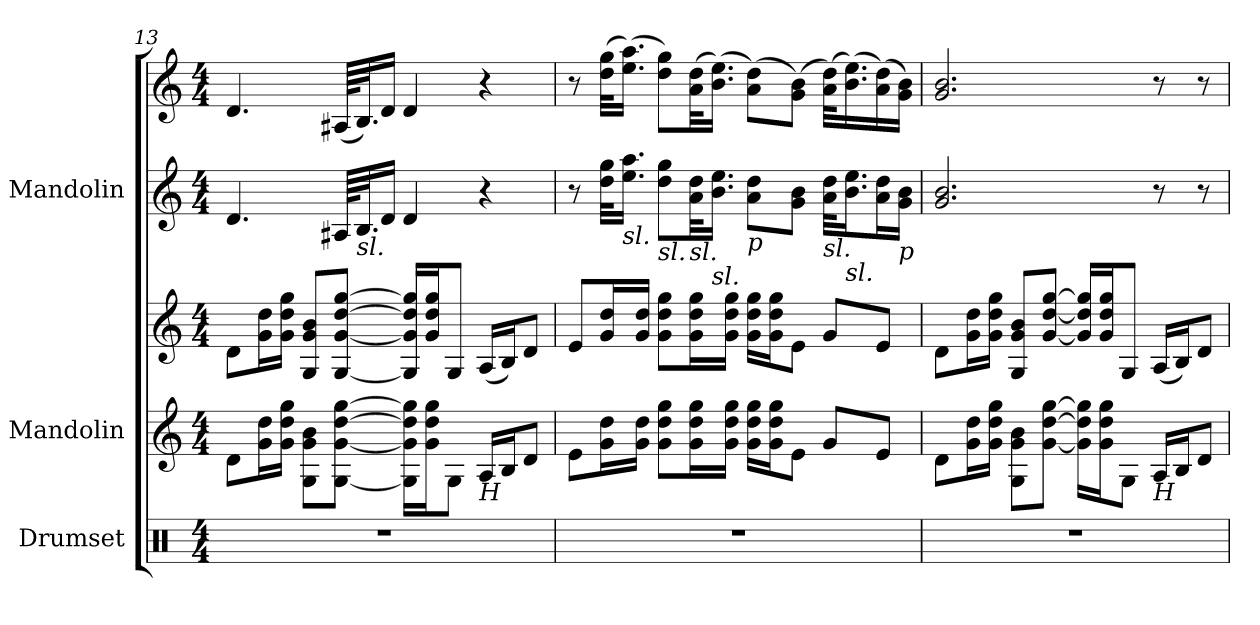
**kern	**kern	**kern	**kern	**kern
*part3	*part2	*part2	*part1	*part1
*staff5	*staff4	*staff3	*staff2	*staff1
*I"Drumset	*I"Mandolin	*	*I"Mandolin	*
*I'D. Set	*I'Mdn.	*	*I'Mdn.	*
*clefX	*	*clefG2	*	*clefG2
*k[]	*k[]	*k[]	*k[]	*k[]
*M4/4	*M4/4	*M4/4	*M4/4	*M4/4
=13	=13	=13	=13	=13
1r	8dL	8d\L	4.d	4.d/
.	16g\ 16dd\L	16g\ 16dd\L	.	.
.	16g\ 16dd\ 16gg\JJ	16g\ 16dd\ 16gg\JJ	.	.
.	8G\ 8g\ 8b\L	8G/ 8g/ 8b/L	.	.
.	[8G\ [8g\ [8dd\ [8gg\J	[8G/ [8g/ [8dd/ [8gg/J	64A#KLLL	(<64A#X/KLLL
!	!	!	!LO:TX:b:i:t=sl.	!
.	.	.	32.BJ	32.B/J)
.	.	.	16dJJ	16d/JJ
.	16G]\ 16g]\ 16dd]\ 16gg]\LL	16G/] 16g/] 16dd/] 16gg/]LL	4d	4d/
.	16g\ 16dd\ 16gg\J	16g/ 16dd/ 16gg/J	.	.
.	8GJ	8G/J	.	.
!	!LO:TX:b:i:t=H	!	!	!
.	16ALL	(<16A/LL	4r	4r
.	16BJ	16B/J)	.	.
.	8dJ	8d/J	.	.
!!LO:PB:g=z
=14	=14	=14	=14	=14
1r	8eL	8e/L	8r	8r
.	16g\ 16dd\L	16g/ 16dd/L	32dd\ 32gg\KLL	(>32dd\ 32gg\KLL
!	!	!	!LO:TX:b:i:t=sl.	!
.	.	.	16.ee\ 16.aa\JJ	(>16.ee\ 16.aa\JJ)
.	16g\ 16dd\JJ	16g/ 16dd/JJ	.	.
!	!	!	!LO:TX:b:i:t=sl.	!
.	8g\ 8dd\ 8gg\L	8g\ 8dd\ 8gg\L	8dd\ 8gg\L	8dd\ 8gg\L)
!	!	!	!LO:TX:b:i:t=sl.	!
.	16g\ 16dd\ 16gg\L	16g\ 16dd\ 16gg\L	32a\ 32dd\KL	(>32a\ 32dd\KL
!	!	!	!LO:TX:b:i:t=sl.	!
.	.	.	16.b\ 16.ee\JJ	(>16.b\ 16.ee\JJ)
.	16g\ 16dd\ 16gg\JJ	16g\ 16dd\ 16gg\JJ	.	.
!	!	!	!LO:TX:b:i:t=p	!
.	16g\ 16dd\ 16gg\LL	16g\ 16dd\ 16gg\LL	8a\ 8dd\L	(>8a\ 8dd\L)
.	16g\ 16dd\ 16gg\J	16g\ 16dd\ 16gg\J	.	.
.	8eJ	8e\J	8g\ 8b\J	(>8g\ 8b\J)
!	!	!	!LO:TX:b:i:t=sl.	!
.	8gL	8g/L	32a\ 32dd\KLL	(>32a\ 32dd\KLL)
!	!	!	!LO:TX:b:i:t=sl.	!
.	.	.	16.b\ 16.ee\J	(>16.b\ 16.ee\)
.	8eJ	8e/J	16a\ 16dd\L	(>16a\ 16dd\)
!	!	!	!LO:TX:b:i:t=p	!
.	.	.	16g\ 16b\JJ	16g\ 16b\JJ)
=15	=15	=15	=15	=15
1r	8dL	8d\L	2.g 2.b	2.g/ 2.b/
.	16g\ 16dd\L	16g\ 16dd\L	.	.
.	16g\ 16dd\ 16gg\JJ	16g\ 16dd\ 16gg\JJ	.	.
.	8G\ 8g\ 8b\L	8G/ 8g/ 8b/L	.	.
.	[8g\ [8dd\ [8gg\J	[8g/ [8dd/ [8gg/J	.	.
.	16g]\ 16dd]\ 16gg]\LL	16g/] 16dd/] 16gg/]LL	.	.
.	16g\ 16dd\ 16gg\J	16g/ 16dd/ 16gg/J	.	.
.	8GJ	8G/J	.	.
!	!LO:TX:b:i:t=H	!	!	!
.	16ALL	(<16A/LL	8r	8r
.	16BJ	16B/J)	.	.
.	8dJ	8d/J	8r	8r
=	=	=	=	=
*-	*-	*-	*-	*-
